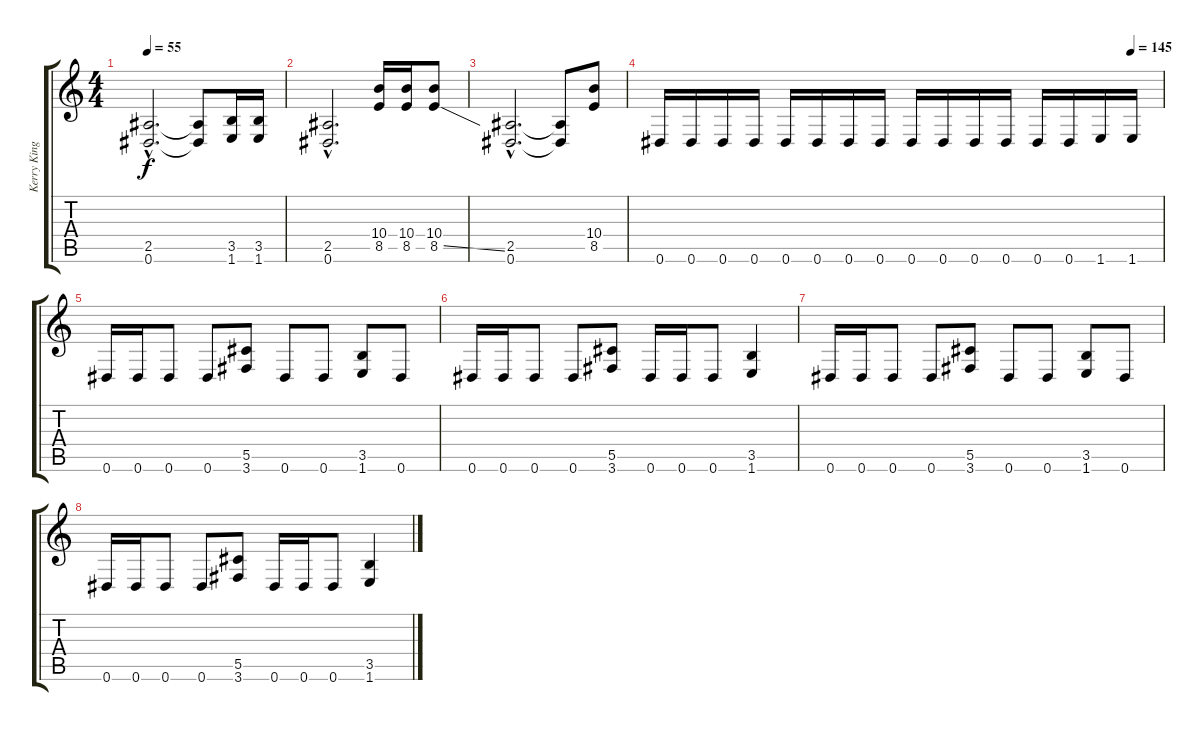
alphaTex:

\track ("Kerry King" "Kerry King") {instrument distortionguitar}
\staff {score tabs}
\tuning (Eb4 Bb3 Gb3 Db3 Ab2 Eb2) {hide}
\ts (4 4)
\tempo 55
\clef g2
\ks c
(2.5{hac} 0.6{hac}).2{d dy f} (2.5{t} 0.6{t}).8 (3.5 1.6).16 (3.5 1.6).16 |
(2.5{hac} 0.6{hac}).2{d} (10.4 8.5).16 (10.4 8.5).16 (10.4 8.5{ss}).8 |
(2.5{hac} 0.6{hac}).2{d} (2.5{t} 0.6{t}).8 (10.4 8.5).8 |
\tempo (145 0.9375)
0.6.16 0.6.16 0.6.16 0.6.16 0.6.16 0.6.16 0.6.16 0.6.16 0.6.16 0.6.16 0.6.16 0.6.16 0.6.16 0.6.16 1.6.16 1.6.16 |
0.6.16 0.6.16 0.6.8 0.6.8 (5.5 3.6).8 0.6.8 0.6.8 (3.5 1.6).8 0.6.8 |
0.6.16 0.6.16 0.6.8 0.6.8 (5.5 3.6).8 0.6.16 0.6.16 0.6.8 (3.5 1.6).4 |
0.6.16 0.6.16 0.6.8 0.6.8 (5.5 3.6).8 0.6.8 0.6.8 (3.5 1.6).8 0.6.8 |
0.6.16 0.6.16 0.6.8 0.6.8 (5.5 3.6).8 0.6.16 0.6.16 0.6.8 (3.5 1.6).4
